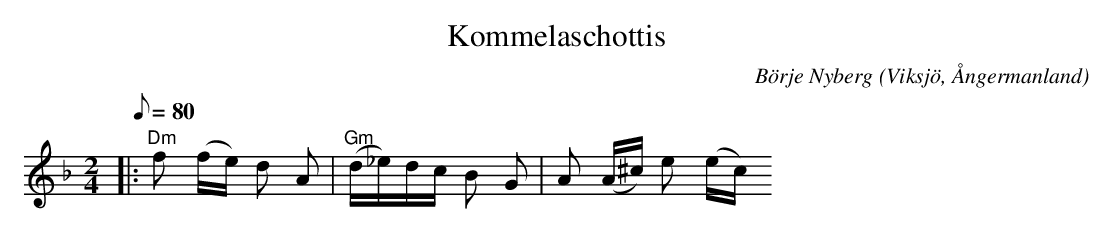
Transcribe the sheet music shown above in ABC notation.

X:1
T:Kommelaschottis
C:Börje Nyberg
O:Viksjö, Ångermanland
M:2/4
L:1/8
Q:80
K:Dm
|: "Dm"f (f/2e/2) d A | "Gm"(d/2_e/2)d/2c/2 B G | A (A/2^c/2) e (e/2c/2)
 :|
